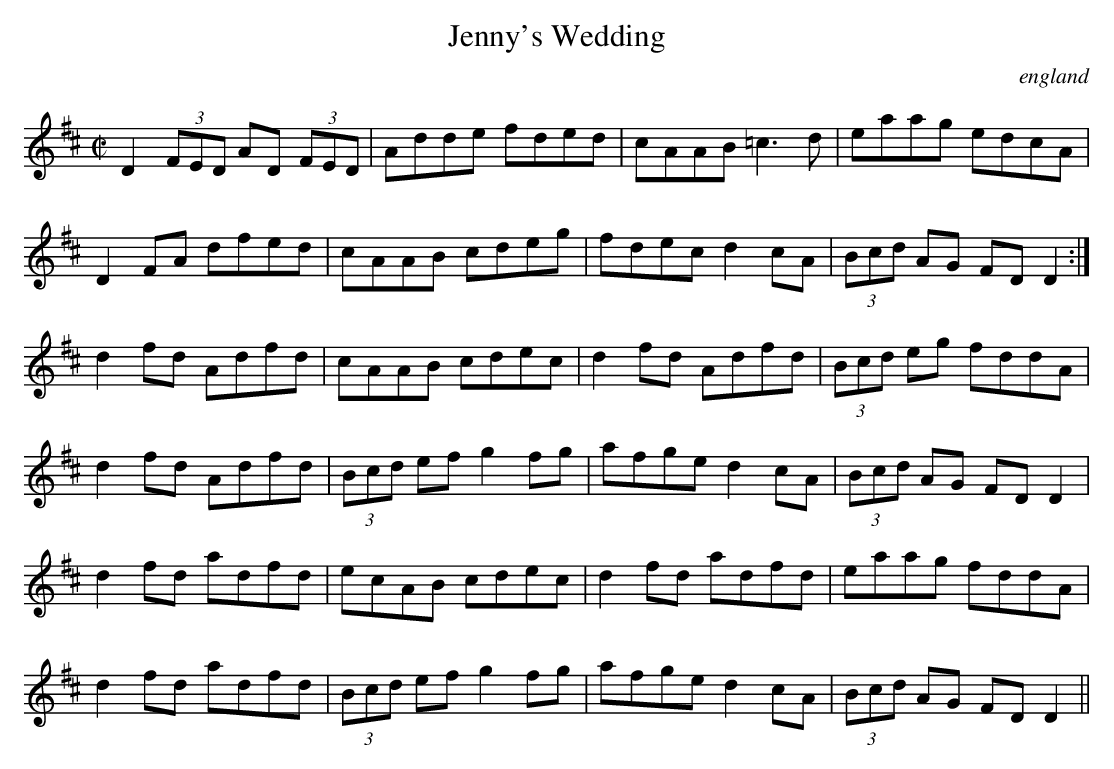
X:1
T:Jenny's Wedding
O:england
M:C|
K:D
D2 (3FED AD (3FED|Adde fded|cAAB =c3d|eaag edcA|
D2FA dfed|cAAB cdeg|fdec d2cA|(3Bcd AG FDD2:|
d2fd Adfd|cAAB cdec|d2fd Adfd|(3Bcd eg fddA|
d2fd Adfd|(3Bcd ef g2fg|afge d2cA|(3Bcd AG FDD2|
d2fd adfd|ecAB cdec|d2fd adfd|eaag fddA|
d2fd adfd|(3Bcd ef g2fg|afge d2cA|(3Bcd AG FDD2||
